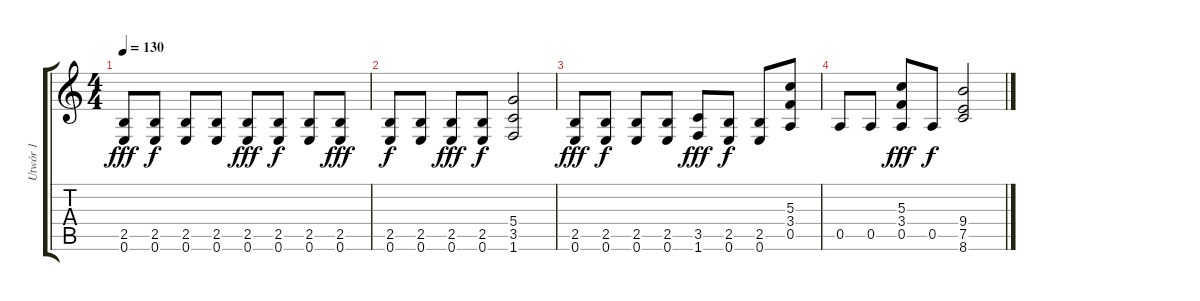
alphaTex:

\track ("Utwór 1" "Utwór 1") {instrument distortionguitar}
\staff {score tabs}
\tuning (E4 B3 G3 D3 A2 E2) {hide}
\ts (4 4)
\tempo 130
\clef g2
\ks c
(2.5 0.6).8{dy fff instrument distortionguitar} (2.5 0.6).8{dy f} (2.5 0.6).8 (2.5 0.6).8 (2.5 0.6).8{dy fff} (2.5 0.6).8{dy f} (2.5 0.6).8 (2.5 0.6).8{dy fff} |
(2.5 0.6).8{dy f} (2.5 0.6).8 (2.5 0.6).8{dy fff} (2.5 0.6).8{dy f} (5.4 3.5 1.6).2 |
(2.5 0.6).8{dy fff} (2.5 0.6).8{dy f} (2.5 0.6).8 (2.5 0.6).8 (3.5 1.6).8{dy fff} (2.5 0.6).8{dy f} (2.5 0.6).8 (5.3 3.4 0.5).8 |
0.5.8 0.5.8 (5.3 3.4 0.5).8{dy fff} 0.5.8{dy f} (9.4 7.5 8.6).2
